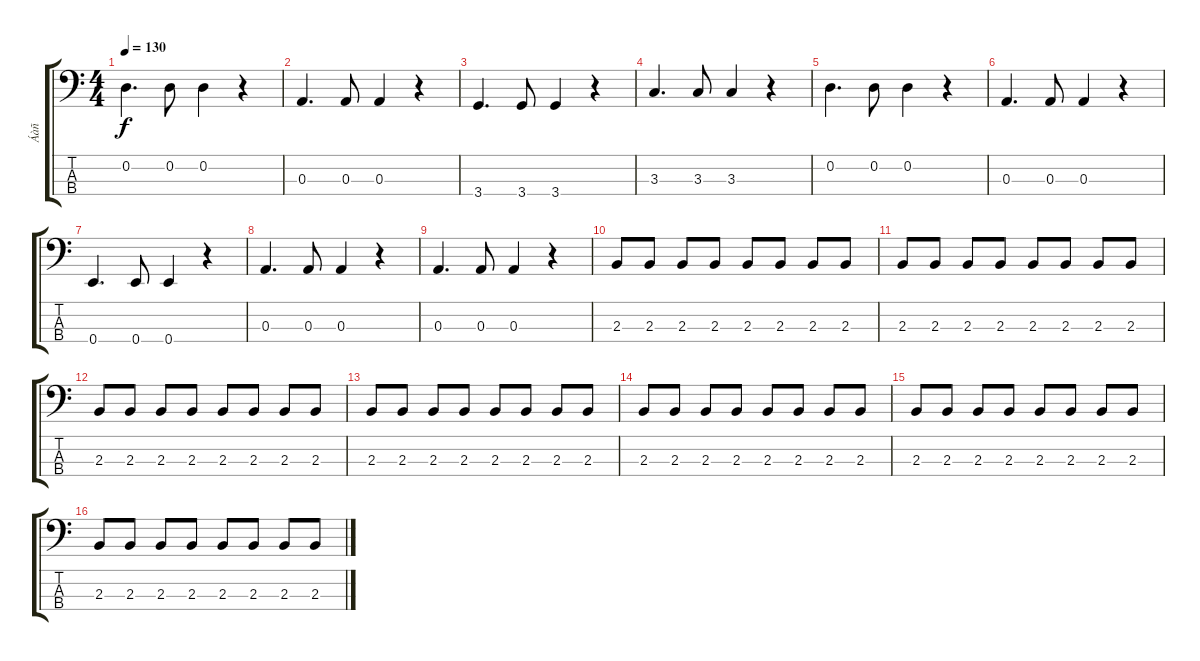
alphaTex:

\track ("Áàñ" "Áàñ") {instrument electricbassfinger}
\staff {score tabs}
\tuning (G2 D2 A1 E1) {hide}
\ts (4 4)
\tempo 130
\clef f4
\ks c
0.2.4{d dy f} 0.2.8 0.2.4 r.4 |
0.3.4{d} 0.3.8 0.3.4 r.4 |
3.4.4{d} 3.4.8 3.4.4 r.4 |
3.3.4{d} 3.3.8 3.3.4 r.4 |
0.2.4{d} 0.2.8 0.2.4 r.4 |
0.3.4{d} 0.3.8 0.3.4 r.4 |
0.4.4{d} 0.4.8 0.4.4 r.4 |
0.3.4{d} 0.3.8 0.3.4 r.4 |
0.3.4{d} 0.3.8 0.3.4 r.4 |
2.3.8 2.3.8 2.3.8 2.3.8 2.3.8 2.3.8 2.3.8 2.3.8 |
2.3.8 2.3.8 2.3.8 2.3.8 2.3.8 2.3.8 2.3.8 2.3.8 |
2.3.8 2.3.8 2.3.8 2.3.8 2.3.8 2.3.8 2.3.8 2.3.8 |
2.3.8 2.3.8 2.3.8 2.3.8 2.3.8 2.3.8 2.3.8 2.3.8 |
2.3.8 2.3.8 2.3.8 2.3.8 2.3.8 2.3.8 2.3.8 2.3.8 |
2.3.8 2.3.8 2.3.8 2.3.8 2.3.8 2.3.8 2.3.8 2.3.8 |
2.3.8 2.3.8 2.3.8 2.3.8 2.3.8 2.3.8 2.3.8 2.3.8
